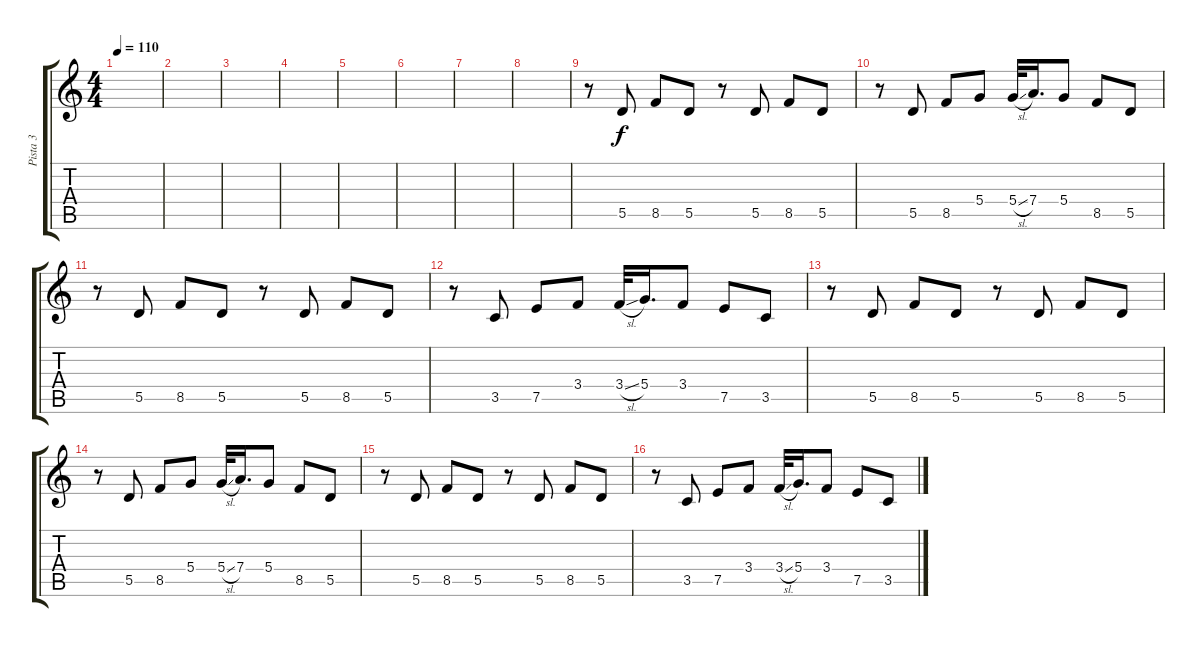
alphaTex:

\track ("Pista 3" "Pista 3") {instrument overdrivenguitar}
\staff {score tabs}
\tuning (E4 B3 G3 D3 A2 E2) {hide}
\ts (4 4)
\tempo 110
\clef g2
\ks c
|
|
|
|
|
|
|
|
r.8 5.5.8 8.5.8 5.5.8 r.8 5.5.8 8.5.8 5.5.8 |
r.8 5.5.8 8.5.8 5.4.8 5.4{sl}.32 7.4.16{d} 5.4.8 8.5.8 5.5.8 |
r.8 5.5.8 8.5.8 5.5.8 r.8 5.5.8 8.5.8 5.5.8 |
r.8 3.5.8 7.5.8 3.4.8 3.4{sl}.32 5.4.16{d} 3.4.8 7.5.8 3.5.8 |
r.8 5.5.8 8.5.8 5.5.8 r.8 5.5.8 8.5.8 5.5.8 |
r.8 5.5.8 8.5.8 5.4.8 5.4{sl}.32 7.4.16{d} 5.4.8 8.5.8 5.5.8 |
r.8 5.5.8 8.5.8 5.5.8 r.8 5.5.8 8.5.8 5.5.8 |
r.8 3.5.8 7.5.8 3.4.8 3.4{sl}.32 5.4.16{d} 3.4.8 7.5.8 3.5.8
